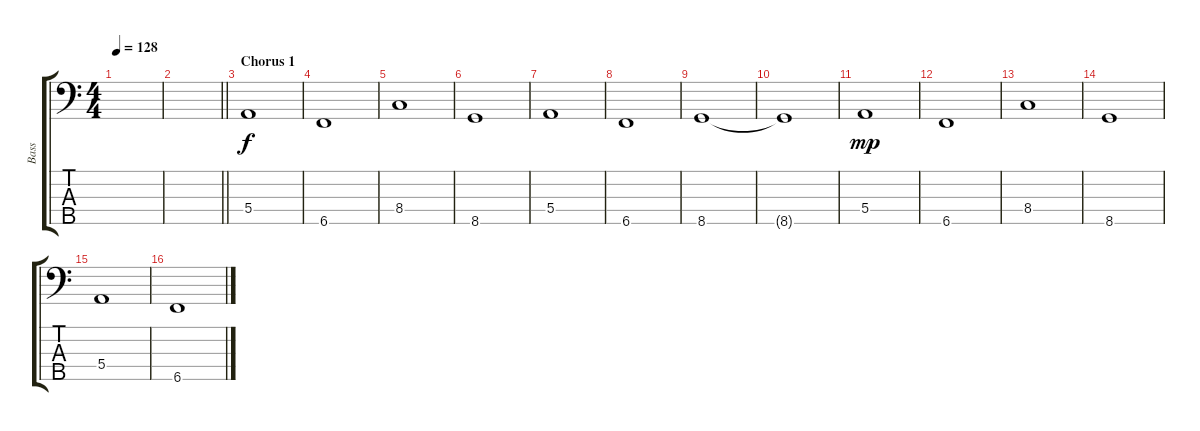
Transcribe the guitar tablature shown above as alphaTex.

\track ("Bass" "Bass") {instrument electricbasspick}
\staff {score tabs}
\tuning (G2 D2 A1 E1 B0) {hide}
\ts (4 4)
\tempo 128
\clef f4
\ks c
|
\barLineRight lightlight
|
\section ("" "Chorus 1")
5.4.1{instrument electricbassfinger} |
6.5.1 |
8.4.1 |
8.5.1 |
5.4.1 |
6.5.1 |
8.5.1 |
8.5{t}.1{dy f} |
5.4.1{dy mp} |
6.5.1 |
8.4.1 |
8.5.1 |
5.4.1 |
6.5.1
